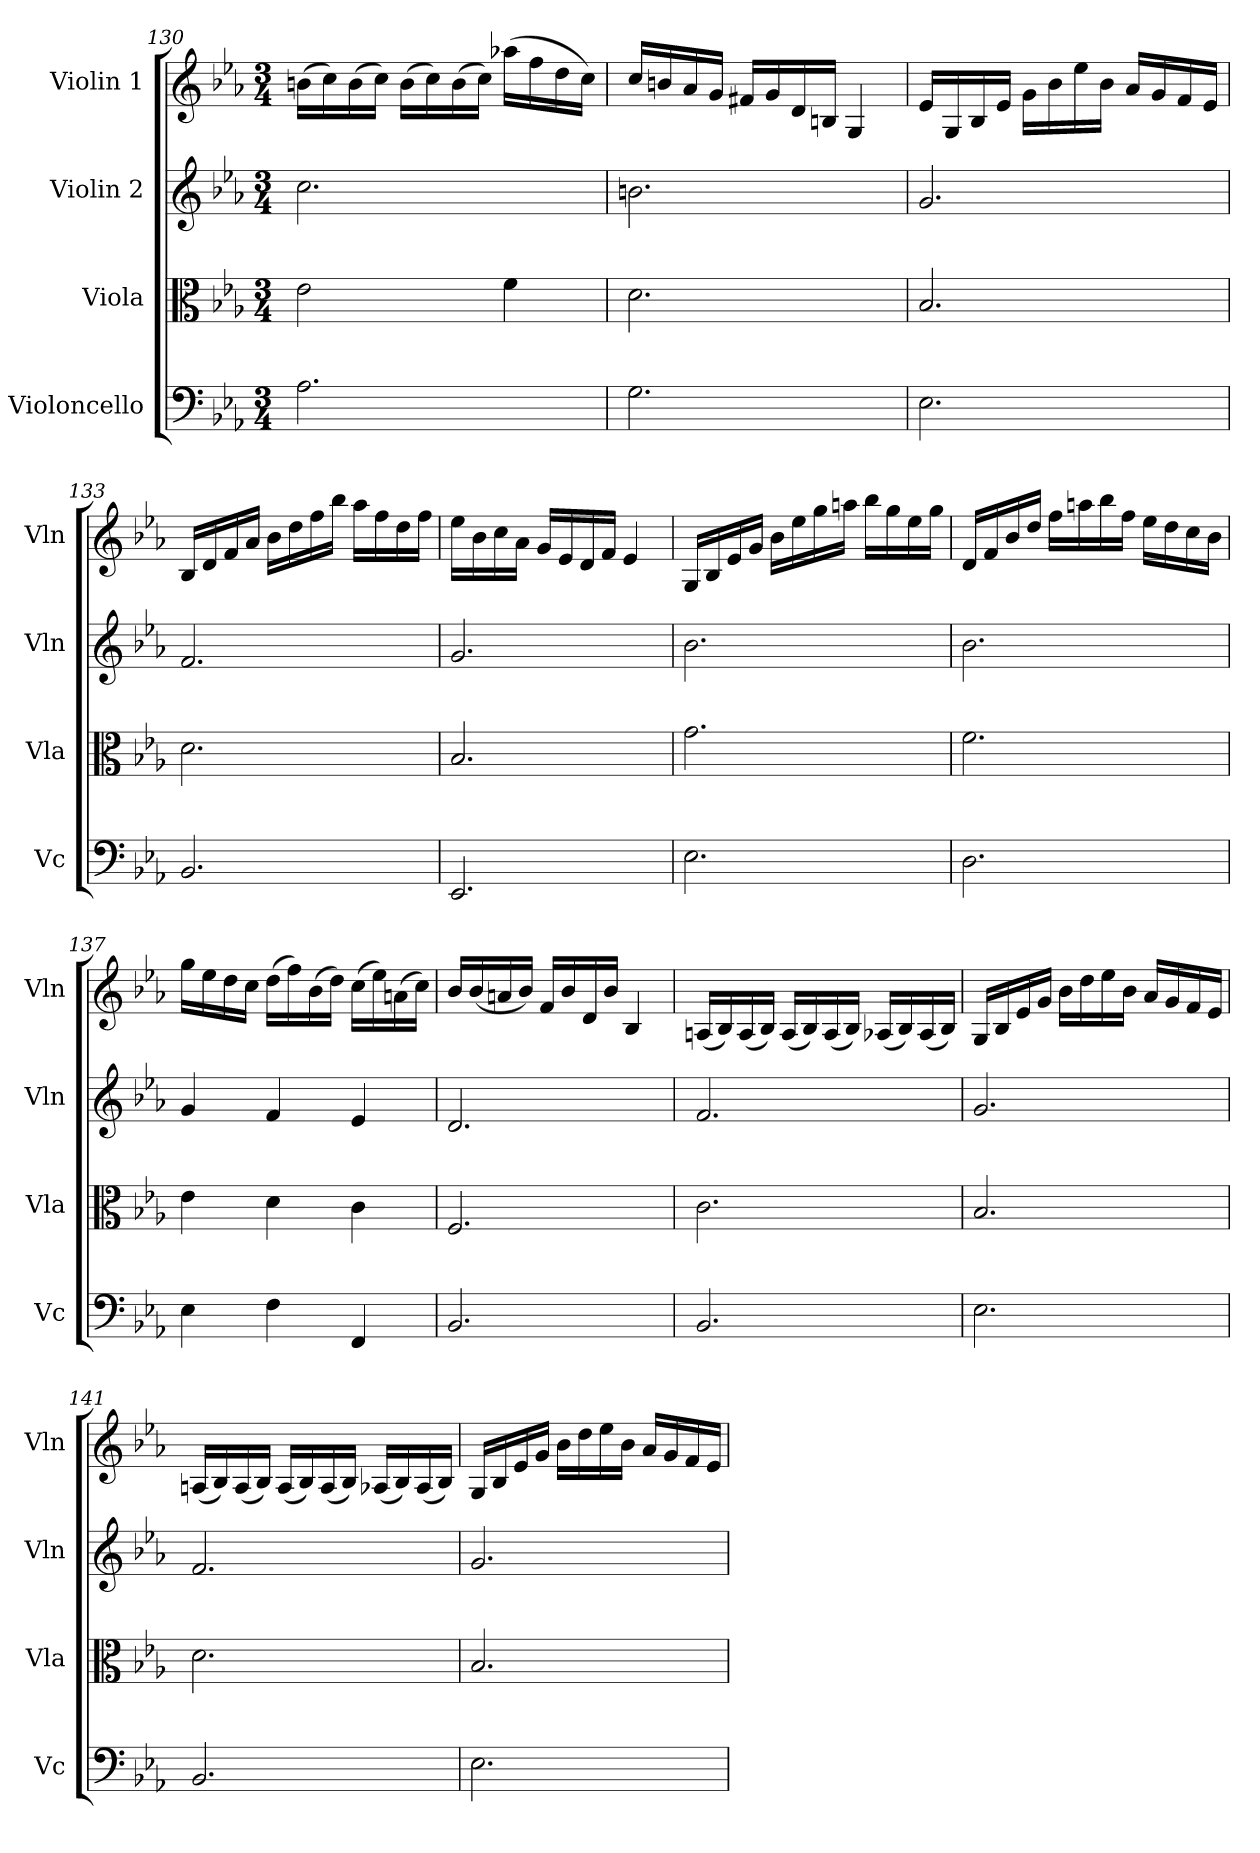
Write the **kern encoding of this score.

**kern	**kern	**kern	**kern
*part4	*part3	*part2	*part1
*staff4	*staff3	*staff2	*staff1
*I"Violoncello	*I"Viola	*I"Violin 2	*I"Violin 1
*I'Vc	*I'Vla	*I'Vln	*I'Vln
!!LO:LB:g=z
*clefF4	*clefC3	*clefG2	*clefG2
*k[b-e-a-]	*k[b-e-a-]	*k[b-e-a-]	*k[b-e-a-]
*M3/4	*M3/4	*M3/4	*M3/4
=130	=130	=130	=130
2.A-\	2e-\	2.cc\	(>16bn\LL
.	.	.	16cc\)
.	.	.	(>16b\
.	.	.	16cc\JJ)
.	.	.	(>16b\LL
.	.	.	16cc\)
.	.	.	(>16b\
.	.	.	16cc\JJ)
.	4f\	.	(>16aa-X\LL
.	.	.	16ff\
.	.	.	16dd\
.	.	.	16cc\JJ)
=131	=131	=131	=131
2.G\	2.d\	2.bn\	16cc/LL
.	.	.	16bn/
.	.	.	16a-/
.	.	.	16g/JJ
.	.	.	16f#X/LL
.	.	.	16g/
.	.	.	16d/
.	.	.	16Bn/JJ
.	.	.	4G/
=132	=132	=132	=132
2.E-\	2.B-/	2.g/	16e-/LL
.	.	.	16G/
.	.	.	16B-/
.	.	.	16e-/JJ
.	.	.	16g\LL
.	.	.	16b-\
.	.	.	16ee-\
.	.	.	16b-\JJ
.	.	.	16a-/LL
.	.	.	16g/
.	.	.	16f/
.	.	.	16e-/JJ
=133	=133	=133	=133
2.BB-/	2.d\	2.f/	16B-/LL
.	.	.	16d/
.	.	.	16f/
.	.	.	16a-/JJ
.	.	.	16b-\LL
.	.	.	16dd\
.	.	.	16ff\
.	.	.	16bb-\JJ
.	.	.	16aa-\LL
.	.	.	16ff\
.	.	.	16dd\
.	.	.	16ff\JJ
=134	=134	=134	=134
2.EE-/	2.B-/	2.g/	16ee-\LL
.	.	.	16b-\
.	.	.	16cc\
.	.	.	16a-\JJ
.	.	.	16g/LL
.	.	.	16e-/
.	.	.	16d/
.	.	.	16f/JJ
.	.	.	4e-/
!!LO:PB:g=z
=135	=135	=135	=135
2.E-\	2.g\	2.b-\	16G/LL
.	.	.	16B-/
.	.	.	16e-/
.	.	.	16g/JJ
.	.	.	16b-\LL
.	.	.	16ee-\
.	.	.	16gg\
.	.	.	16aan\JJ
.	.	.	16bb-\LL
.	.	.	16gg\
.	.	.	16ee-\
.	.	.	16gg\JJ
=136	=136	=136	=136
2.D\	2.f\	2.b-\	16d/LL
.	.	.	16f/
.	.	.	16b-/
.	.	.	16dd/JJ
.	.	.	16ff\LL
.	.	.	16aan\
.	.	.	16bb-\
.	.	.	16ff\JJ
.	.	.	16ee-\LL
.	.	.	16dd\
.	.	.	16cc\
.	.	.	16b-\JJ
=137	=137	=137	=137
4E-\	4e-\	4g/	16gg\LL
.	.	.	16ee-\
.	.	.	16dd\
.	.	.	16cc\JJ
4F\	4d\	4f/	(>16dd\LL
.	.	.	16ff\)
.	.	.	(>16b-\
.	.	.	16dd\JJ)
4FF/	4c\	4e-/	(>16cc\LL
.	.	.	16ee-\)
.	.	.	(>16an\
.	.	.	16cc\JJ)
=138	=138	=138	=138
2.BB-/	2.F/	2.d/	16b-/LL
.	.	.	(<16b-/
.	.	.	16an/
.	.	.	16b-/JJ)
.	.	.	16f/LL
.	.	.	16b-/
.	.	.	16d/
.	.	.	16b-/JJ
.	.	.	4B-/
=139	=139	=139	=139
2.BB-/	2.c\	2.f/	(<16An/LL
.	.	.	16B-/)
.	.	.	(<16A/
.	.	.	16B-/JJ)
.	.	.	(<16A/LL
.	.	.	16B-/)
.	.	.	(<16A/
.	.	.	16B-/JJ)
.	.	.	(<16A-X/LL
.	.	.	16B-/)
.	.	.	(<16A-/
.	.	.	16B-/JJ)
!!LO:LB:g=z
=140	=140	=140	=140
2.E-\	2.B-/	2.g/	16G/LL
.	.	.	16B-/
.	.	.	16e-/
.	.	.	16g/JJ
.	.	.	16b-\LL
.	.	.	16dd\
.	.	.	16ee-\
.	.	.	16b-\JJ
.	.	.	16a-/LL
.	.	.	16g/
.	.	.	16f/
.	.	.	16e-/JJ
=141	=141	=141	=141
2.BB-/	2.d\	2.f/	(<16An/LL
.	.	.	16B-/)
.	.	.	(<16A/
.	.	.	16B-/JJ)
.	.	.	(<16A/LL
.	.	.	16B-/)
.	.	.	(<16A/
.	.	.	16B-/JJ)
.	.	.	(<16A-X/LL
.	.	.	16B-/)
.	.	.	(<16A-/
.	.	.	16B-/JJ)
=142	=142	=142	=142
2.E-\	2.B-/	2.g/	16G/LL
.	.	.	16B-/
.	.	.	16e-/
.	.	.	16g/JJ
.	.	.	16b-\LL
.	.	.	16dd\
.	.	.	16ee-\
.	.	.	16b-\JJ
.	.	.	16a-/LL
.	.	.	16g/
.	.	.	16f/
.	.	.	16e-/JJ
=	=	=	=
*-	*-	*-	*-
